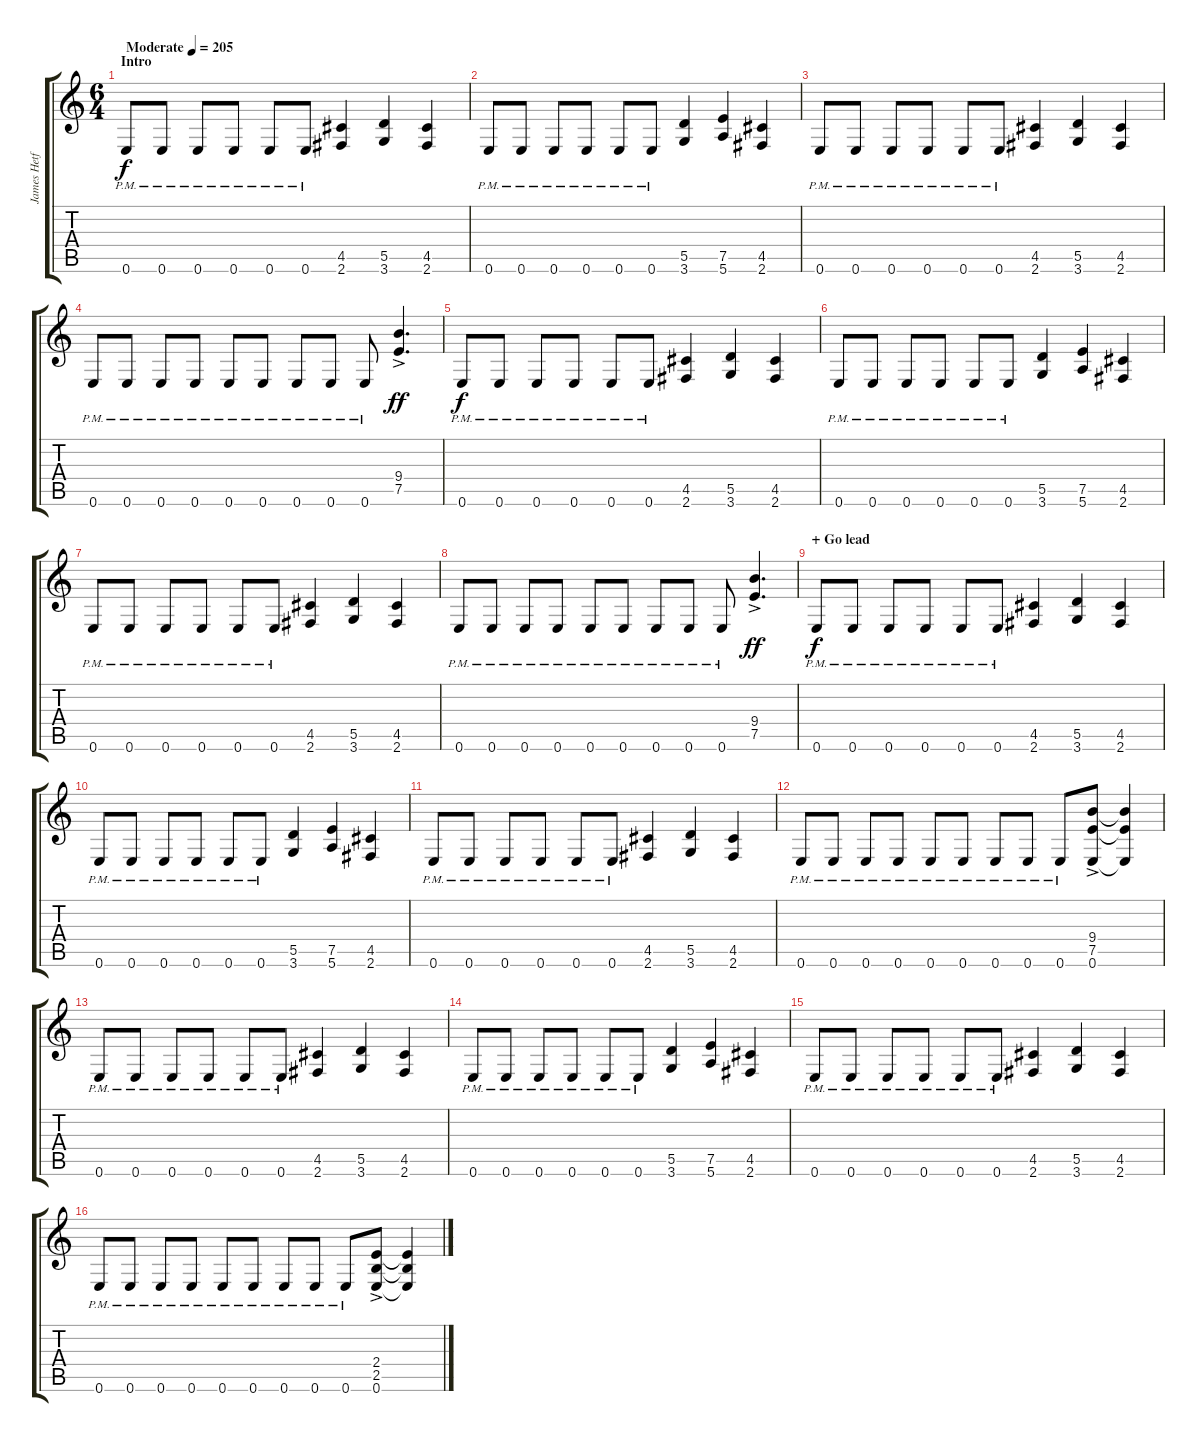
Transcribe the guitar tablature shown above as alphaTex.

\track ("James Hetfield (Rhythm Guitar)" "James Hetf") {instrument distortionguitar}
\staff {score tabs}
\tuning (E4 B3 G3 D3 A2 E2) {hide}
\ts (6 4)
\section ("" "Intro")
\tempo (205 "Moderate")
\clef g2
\ks c
0.6{pm}.8{dy f instrument distortionguitar} 0.6{pm}.8 0.6{pm}.8 0.6{pm}.8 0.6{pm}.8 0.6{pm}.8 (4.5 2.6).4 (5.5 3.6).4 (4.5 2.6).4 |
0.6{pm}.8 0.6{pm}.8 0.6{pm}.8 0.6{pm}.8 0.6{pm}.8 0.6{pm}.8 (5.5 3.6).4 (7.5 5.6).4 (4.5 2.6).4 |
0.6{pm}.8 0.6{pm}.8 0.6{pm}.8 0.6{pm}.8 0.6{pm}.8 0.6{pm}.8 (4.5 2.6).4 (5.5 3.6).4 (4.5 2.6).4 |
0.6{pm}.8 0.6{pm}.8 0.6{pm}.8 0.6{pm}.8 0.6{pm}.8 0.6{pm}.8 0.6{pm}.8 0.6{pm}.8 0.6{pm}.8 (9.4{ac} 7.5{ac}).4{d dy ff} |
0.6{pm}.8{dy f} 0.6{pm}.8 0.6{pm}.8 0.6{pm}.8 0.6{pm}.8 0.6{pm}.8 (4.5 2.6).4 (5.5 3.6).4 (4.5 2.6).4 |
0.6{pm}.8 0.6{pm}.8 0.6{pm}.8 0.6{pm}.8 0.6{pm}.8 0.6{pm}.8 (5.5 3.6).4 (7.5 5.6).4 (4.5 2.6).4 |
0.6{pm}.8 0.6{pm}.8 0.6{pm}.8 0.6{pm}.8 0.6{pm}.8 0.6{pm}.8 (4.5 2.6).4 (5.5 3.6).4 (4.5 2.6).4 |
0.6{pm}.8 0.6{pm}.8 0.6{pm}.8 0.6{pm}.8 0.6{pm}.8 0.6{pm}.8 0.6{pm}.8 0.6{pm}.8 0.6{pm}.8 (9.4{ac} 7.5{ac}).4{d dy ff} |
\section ("" "+ Go lead")
0.6{pm}.8{dy f} 0.6{pm}.8 0.6{pm}.8 0.6{pm}.8 0.6{pm}.8 0.6{pm}.8 (4.5 2.6).4 (5.5 3.6).4 (4.5 2.6).4 |
0.6{pm}.8 0.6{pm}.8 0.6{pm}.8 0.6{pm}.8 0.6{pm}.8 0.6{pm}.8 (5.5 3.6).4 (7.5 5.6).4 (4.5 2.6).4 |
0.6{pm}.8 0.6{pm}.8 0.6{pm}.8 0.6{pm}.8 0.6{pm}.8 0.6{pm}.8 (4.5 2.6).4 (5.5 3.6).4 (4.5 2.6).4 |
0.6{pm}.8 0.6{pm}.8 0.6{pm}.8 0.6{pm}.8 0.6{pm}.8 0.6{pm}.8 0.6{pm}.8 0.6{pm}.8 0.6{pm}.8 (9.4{ac} 7.5{ac} 0.6).8 (9.4{t} 7.5{t} 0.6{t}).4 |
0.6{pm}.8 0.6{pm}.8 0.6{pm}.8 0.6{pm}.8 0.6{pm}.8 0.6{pm}.8 (4.5 2.6).4 (5.5 3.6).4 (4.5 2.6).4 |
0.6{pm}.8 0.6{pm}.8 0.6{pm}.8 0.6{pm}.8 0.6{pm}.8 0.6{pm}.8 (5.5 3.6).4 (7.5 5.6).4 (4.5 2.6).4 |
0.6{pm}.8 0.6{pm}.8 0.6{pm}.8 0.6{pm}.8 0.6{pm}.8 0.6{pm}.8 (4.5 2.6).4 (5.5 3.6).4 (4.5 2.6).4 |
0.6{pm}.8 0.6{pm}.8 0.6{pm}.8 0.6{pm}.8 0.6{pm}.8 0.6{pm}.8 0.6{pm}.8 0.6{pm}.8 0.6{pm}.8 (2.4{ac} 2.5{ac} 0.6).8 (2.4{t} 2.5{t} 0.6{t}).4
